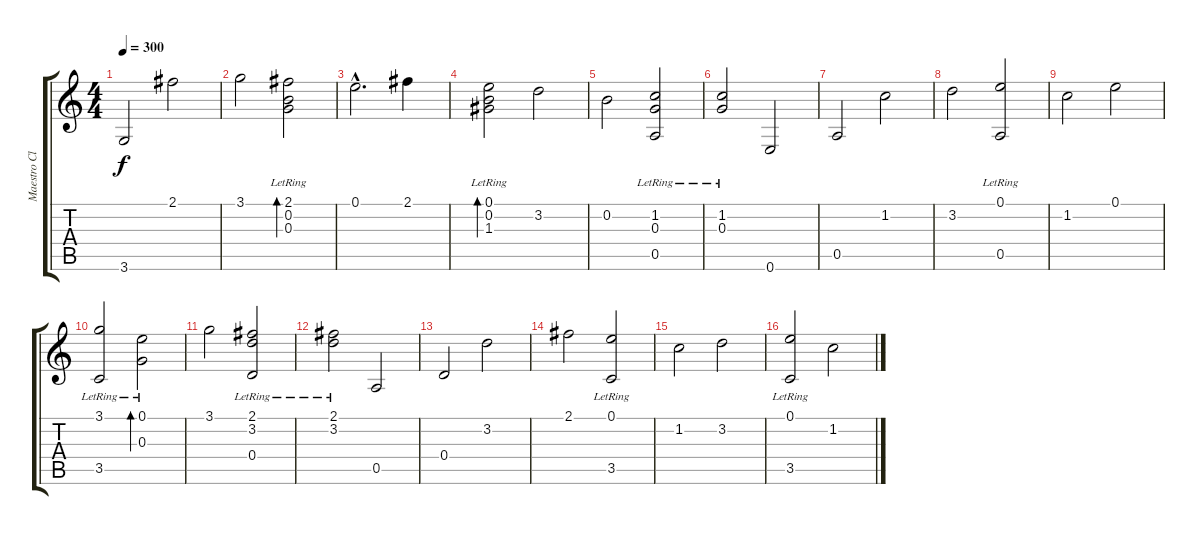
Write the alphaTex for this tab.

\track ("Maestro Claudio Giosuè" "Maestro Cl") {instrument acousticguitarnylon}
\staff {score tabs}
\tuning (E4 B3 G3 D3 A2 E2) {hide}
\ts (4 4)
\tempo 300
\clef g2
\ks c
3.6.2{dy f} 2.1.2 |
3.1.2 (2.1{lr} 0.2{lr} 0.3{lr}).2{bd 480} |
0.1{hac}.2{d} 2.1.4 |
(0.1{lr} 0.2{lr} 1.3{lr}).2{bd 480} 3.2.2 |
0.2.2 (1.2{lr} 0.3{lr} 0.5{lr}).2 |
(1.2{lr} 0.3{lr}).2 0.6.2 |
0.5.2 1.2.2 |
3.2.2 (0.1{lr} 0.5{lr}).2 |
1.2.2 0.1.2 |
(3.1{lr} 3.5{lr}).2 (0.1{lr} 0.3{lr}).2{bd 480} |
3.1.2 (2.1{lr} 3.2{lr} 0.4{lr}).2 |
(2.1{lr} 3.2{lr}).2 0.5.2 |
0.4.2 3.2.2 |
2.1.2 (0.1{lr} 3.5{lr}).2 |
1.2.2 3.2.2 |
(0.1{lr} 3.5{lr}).2 1.2.2
